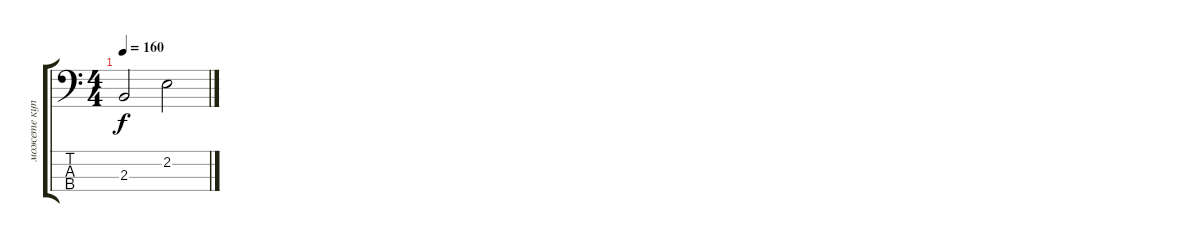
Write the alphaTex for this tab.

\track ("можете купить у" "можете куп") {instrument electricbassfinger}
\staff {score tabs}
\tuning (G2 D2 A1 E1) {hide}
\ts (4 4)
\tempo 160
\clef f4
\ks c
2.3.2{dy f} 2.2.2
